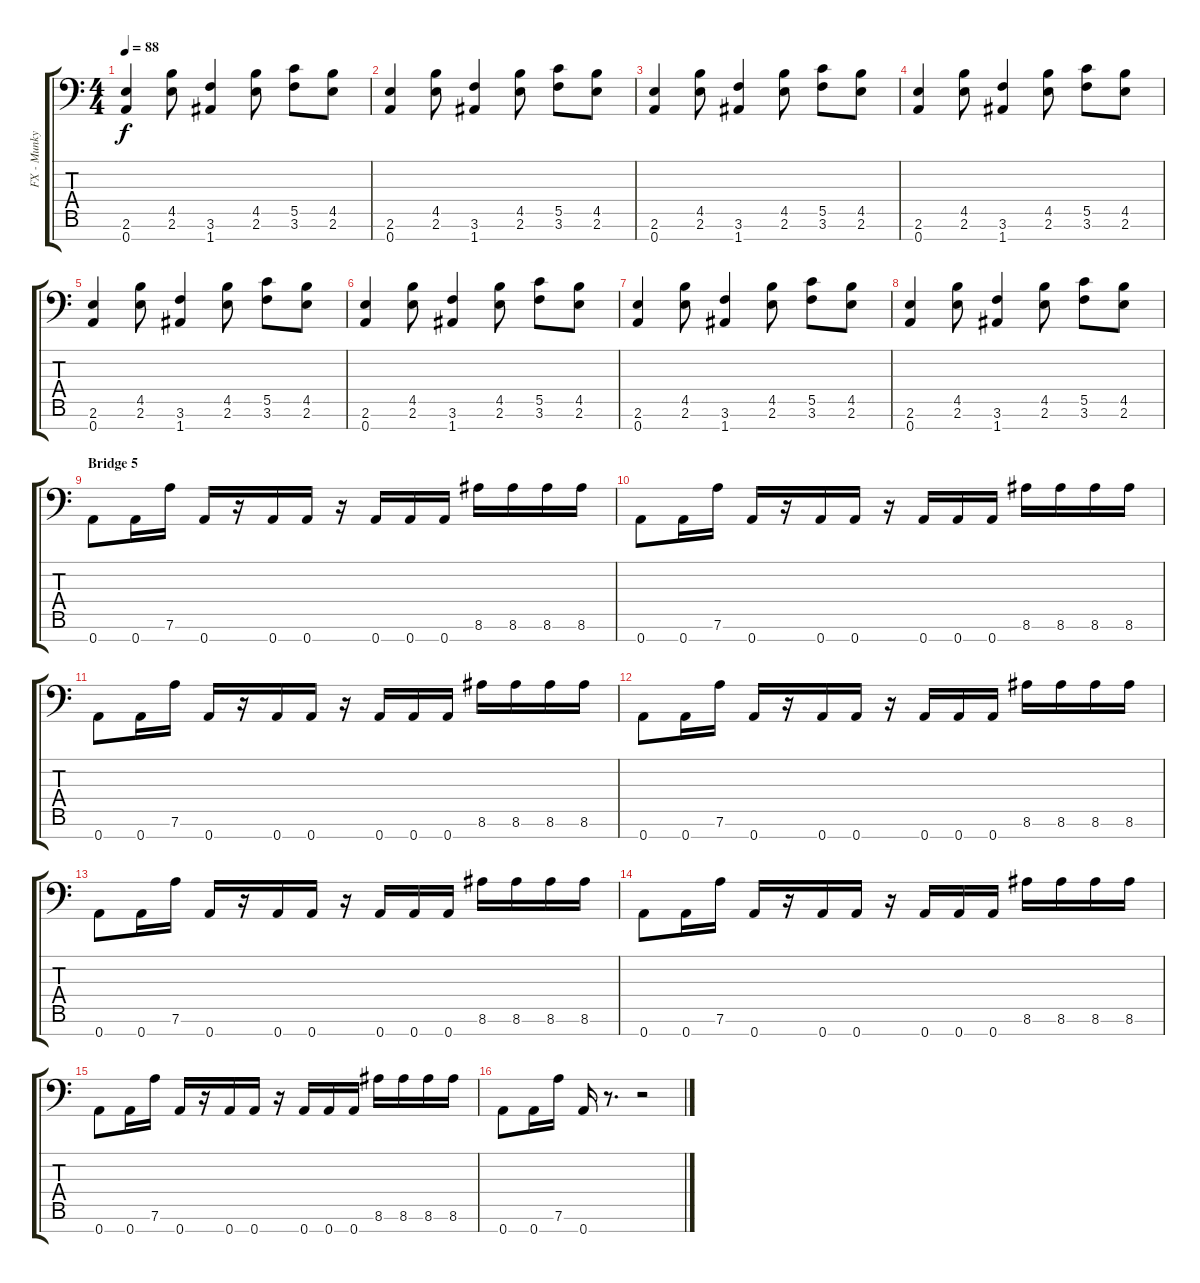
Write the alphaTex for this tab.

\track ("FX - Munky Fills" "FX - Munky") {instrument distortionguitar}
\staff {score tabs}
\tuning (D4 A3 F3 C3 G2 D2 A1) {hide}
\ts (4 4)
\tempo 88
\clef f4
\ks c
(2.6 0.7).4{dy f} (4.5 2.6).8 (3.6 1.7).4 (4.5 2.6).8 (5.5 3.6).8 (4.5 2.6).8 |
(2.6 0.7).4 (4.5 2.6).8 (3.6 1.7).4 (4.5 2.6).8 (5.5 3.6).8 (4.5 2.6).8 |
(2.6 0.7).4 (4.5 2.6).8 (3.6 1.7).4 (4.5 2.6).8 (5.5 3.6).8 (4.5 2.6).8 |
(2.6 0.7).4 (4.5 2.6).8 (3.6 1.7).4 (4.5 2.6).8 (5.5 3.6).8 (4.5 2.6).8 |
(2.6 0.7).4 (4.5 2.6).8 (3.6 1.7).4 (4.5 2.6).8 (5.5 3.6).8 (4.5 2.6).8 |
(2.6 0.7).4 (4.5 2.6).8 (3.6 1.7).4 (4.5 2.6).8 (5.5 3.6).8 (4.5 2.6).8 |
(2.6 0.7).4 (4.5 2.6).8 (3.6 1.7).4 (4.5 2.6).8 (5.5 3.6).8 (4.5 2.6).8 |
(2.6 0.7).4 (4.5 2.6).8 (3.6 1.7).4 (4.5 2.6).8 (5.5 3.6).8 (4.5 2.6).8 |
\section ("" "Bridge 5")
0.7.8{volume 9 balance 2 instrument distortionguitar} 0.7.16 7.6.16 0.7.16 r.16 0.7.16 0.7.16 r.16 0.7.16 0.7.16 0.7.16 8.6.16 8.6.16 8.6.16 8.6.16 |
0.7.8 0.7.16 7.6.16 0.7.16 r.16 0.7.16 0.7.16 r.16 0.7.16 0.7.16 0.7.16 8.6.16 8.6.16 8.6.16 8.6.16 |
0.7.8 0.7.16 7.6.16 0.7.16 r.16 0.7.16 0.7.16 r.16 0.7.16 0.7.16 0.7.16 8.6.16 8.6.16 8.6.16 8.6.16 |
0.7.8 0.7.16 7.6.16 0.7.16 r.16 0.7.16 0.7.16 r.16 0.7.16 0.7.16 0.7.16 8.6.16 8.6.16 8.6.16 8.6.16 |
0.7.8 0.7.16 7.6.16 0.7.16 r.16 0.7.16 0.7.16 r.16 0.7.16 0.7.16 0.7.16 8.6.16 8.6.16 8.6.16 8.6.16 |
0.7.8 0.7.16 7.6.16 0.7.16 r.16 0.7.16 0.7.16 r.16 0.7.16 0.7.16 0.7.16 8.6.16 8.6.16 8.6.16 8.6.16 |
0.7.8 0.7.16 7.6.16 0.7.16 r.16 0.7.16 0.7.16 r.16 0.7.16 0.7.16 0.7.16 8.6.16 8.6.16 8.6.16 8.6.16 |
0.7.8 0.7.16 7.6.16 0.7.16 r.8{d} r.2
